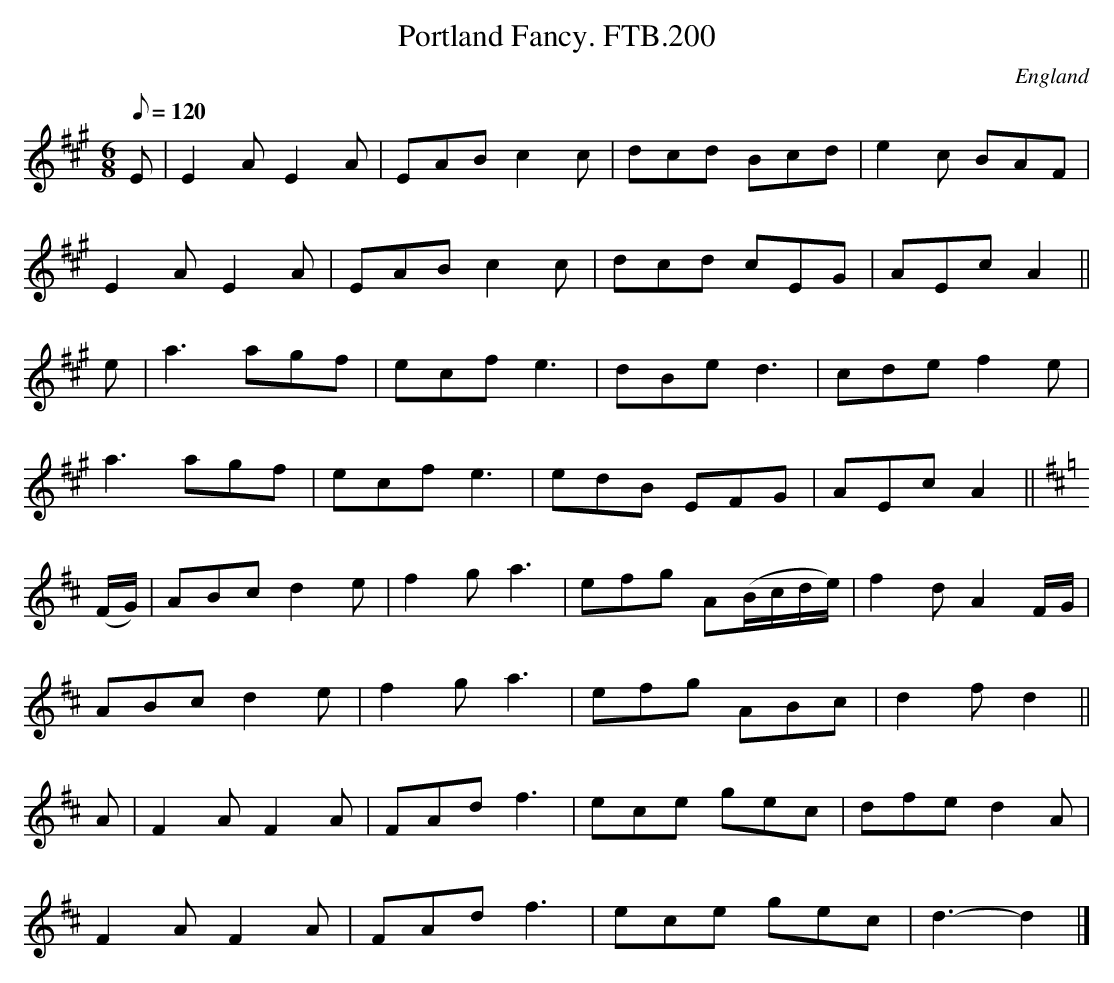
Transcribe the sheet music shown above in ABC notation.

X:1
T:Portland Fancy. FTB.200
M:6/8
L:1/8
Q:120
O:England
K:A
E|E2AE2A|EABc2c|dcd Bcd|e2c BAF|
E2AE2A|EABc2c|dcd cEG|AEcA2||
e|a3agf|ecfe3|dBed3|cdef2e|
a3agf|ecfe3|edB EFG|AEcA2||
K:D
(F/G/)|ABcd2e|f2ga3|efg A(B/c/d/e/)|f2dA2F/G/|
ABcd2e|f2ga3|efg ABc|d2fd2||
A|F2AF2A|FAdf3|ece gec|dfed2A|
F2AF2A|FAdf3|ece gec|d3-d2|]
